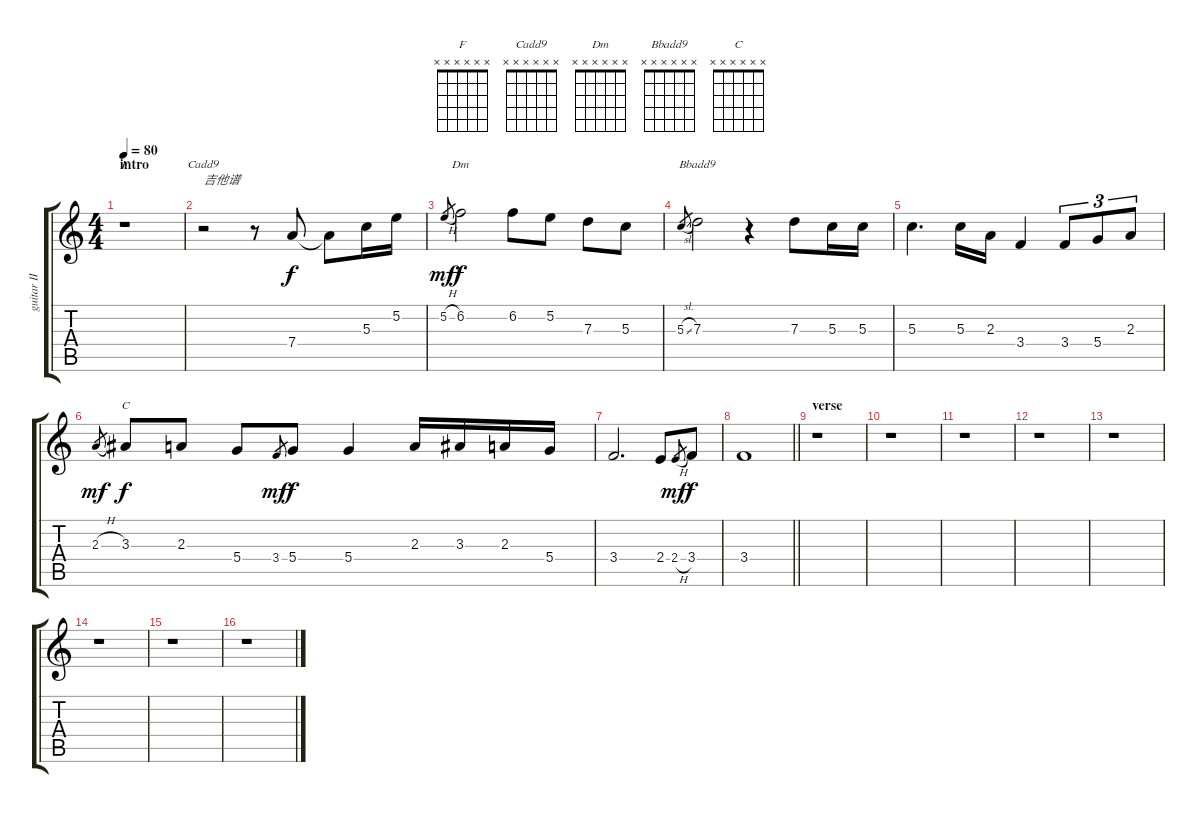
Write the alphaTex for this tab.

\track ("guitar II" "guitar II") {instrument acousticguitarsteel}
\staff {score tabs}
\tuning (E4 B3 G3 D3 A2 E2) {hide}
\chord ("F" x x x x x x)
\chord ("Cadd9" x x x x x x)
\chord ("Dm" x x x x x x)
\chord ("Bbadd9" x x x x x x)
\chord ("C" x x x x x x)
\ts (4 4)
\section ("" "intro")
\tempo 80
\clef g2
\ks c
r.1{ch "F" dy f instrument acousticguitarsteel} |
r.2{ch "Cadd9" txt "吉他谱"} r.8 7.4.8 7.4{t}.8 5.3.16 5.2.16 |
5.2{h}.8{gr dy mf} 6.2.2{ch "Dm" dy f} 6.2.8 5.2.8 7.3.8 5.3.8 |
5.3{sl}.8{gr} 7.3.2{ch "Bbadd9"} r.4 7.3.8 5.3.16 5.3.16 |
5.3.4{d} 5.3.16 2.3.16 3.4.4 3.4.8{tu (3 2)} 5.4.8{tu (3 2)} 2.3.8{tu (3 2)} |
2.3{h}.8{gr dy mf} 3.3.8{ch "C" dy f} 2.3.8 5.4.8 3.4.8{gr dy mf} 5.4.8{dy f} 5.4.4 2.3.16 3.3.16 2.3.16 5.4.16 |
3.4.2{d} 2.4.8 2.4{h}.8{gr dy mf} 3.4.8{dy f} |
\barLineRight lightlight
3.4.1 |
\section ("" "verse")
r.1 |
r.1 |
r.1 |
r.1 |
r.1 |
r.1 |
r.1 |
r.1
